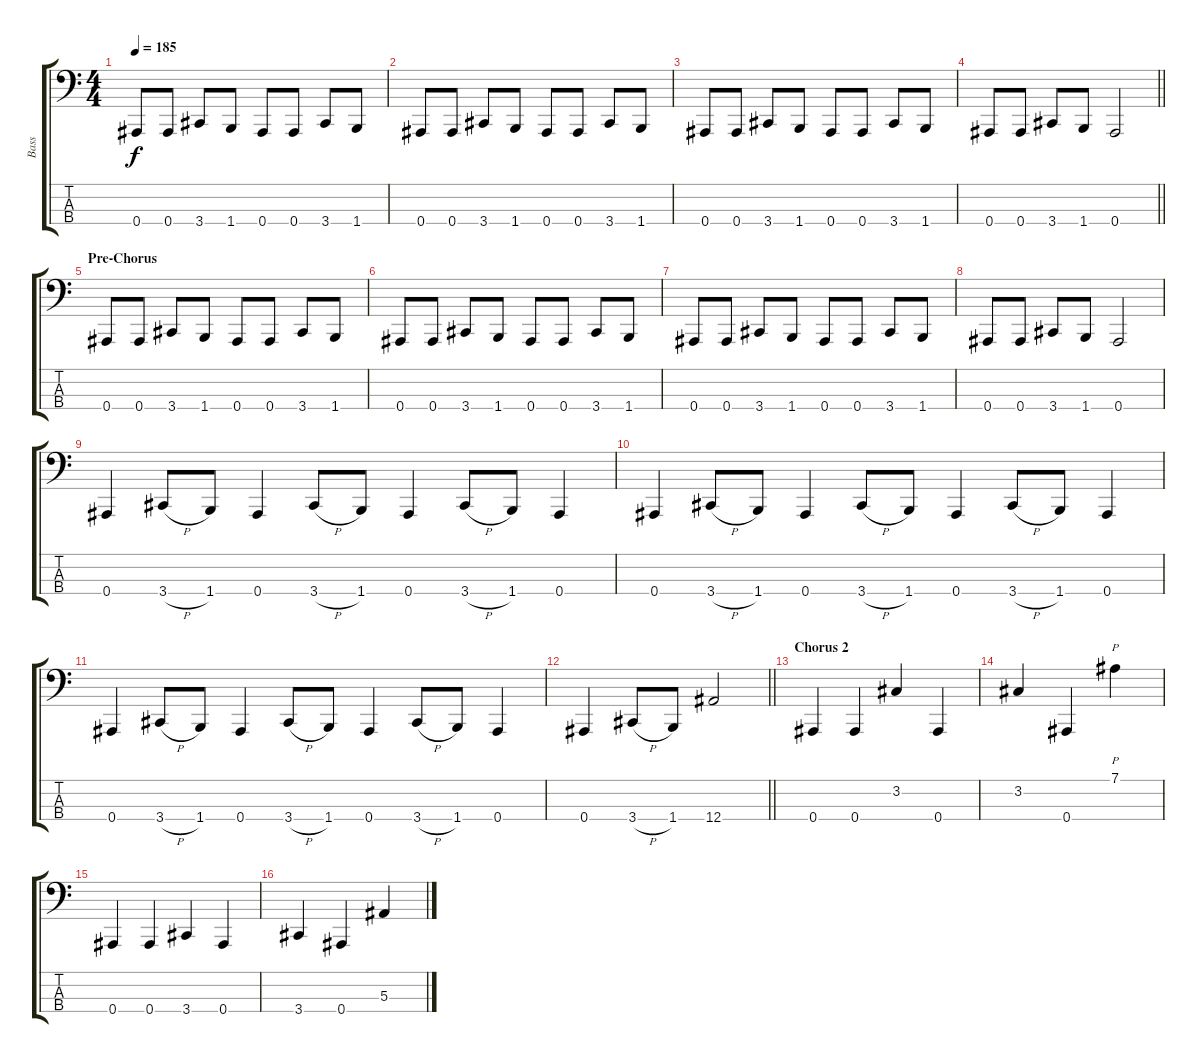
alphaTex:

\track ("Bass" "Bass") {instrument electricbasspick}
\staff {score tabs}
\tuning (Eb2 Bb1 F1 Bb0) {hide}
\ts (4 4)
\tempo 185
\clef f4
\ks c
0.4.8{dy f} 0.4.8 3.4.8 1.4.8 0.4.8 0.4.8 3.4.8 1.4.8 |
0.4.8 0.4.8 3.4.8 1.4.8 0.4.8 0.4.8 3.4.8 1.4.8 |
0.4.8 0.4.8 3.4.8 1.4.8 0.4.8 0.4.8 3.4.8 1.4.8 |
\barLineRight lightlight
0.4.8 0.4.8 3.4.8 1.4.8 0.4.2 |
\section ("" "Pre-Chorus")
0.4.8 0.4.8 3.4.8 1.4.8 0.4.8 0.4.8 3.4.8 1.4.8 |
0.4.8 0.4.8 3.4.8 1.4.8 0.4.8 0.4.8 3.4.8 1.4.8 |
0.4.8 0.4.8 3.4.8 1.4.8 0.4.8 0.4.8 3.4.8 1.4.8 |
0.4.8 0.4.8 3.4.8 1.4.8 0.4.2 |
0.4.4 3.4{h}.8 1.4.8 0.4.4 3.4{h}.8 1.4.8 0.4.4 3.4{h}.8 1.4.8 0.4.4 |
0.4.4 3.4{h}.8 1.4.8 0.4.4 3.4{h}.8 1.4.8 0.4.4 3.4{h}.8 1.4.8 0.4.4 |
0.4.4 3.4{h}.8 1.4.8 0.4.4 3.4{h}.8 1.4.8 0.4.4 3.4{h}.8 1.4.8 0.4.4 |
\barLineRight lightlight
0.4.4 3.4{h}.8 1.4.8 12.4.2 |
\section ("" "Chorus 2")
0.4.4 0.4.4 3.2.4 0.4.4 |
3.2.4 0.4.4 7.1.4{p} |
0.4.4 0.4.4 3.4.4 0.4.4 |
3.4.4 0.4.4 5.3.4
